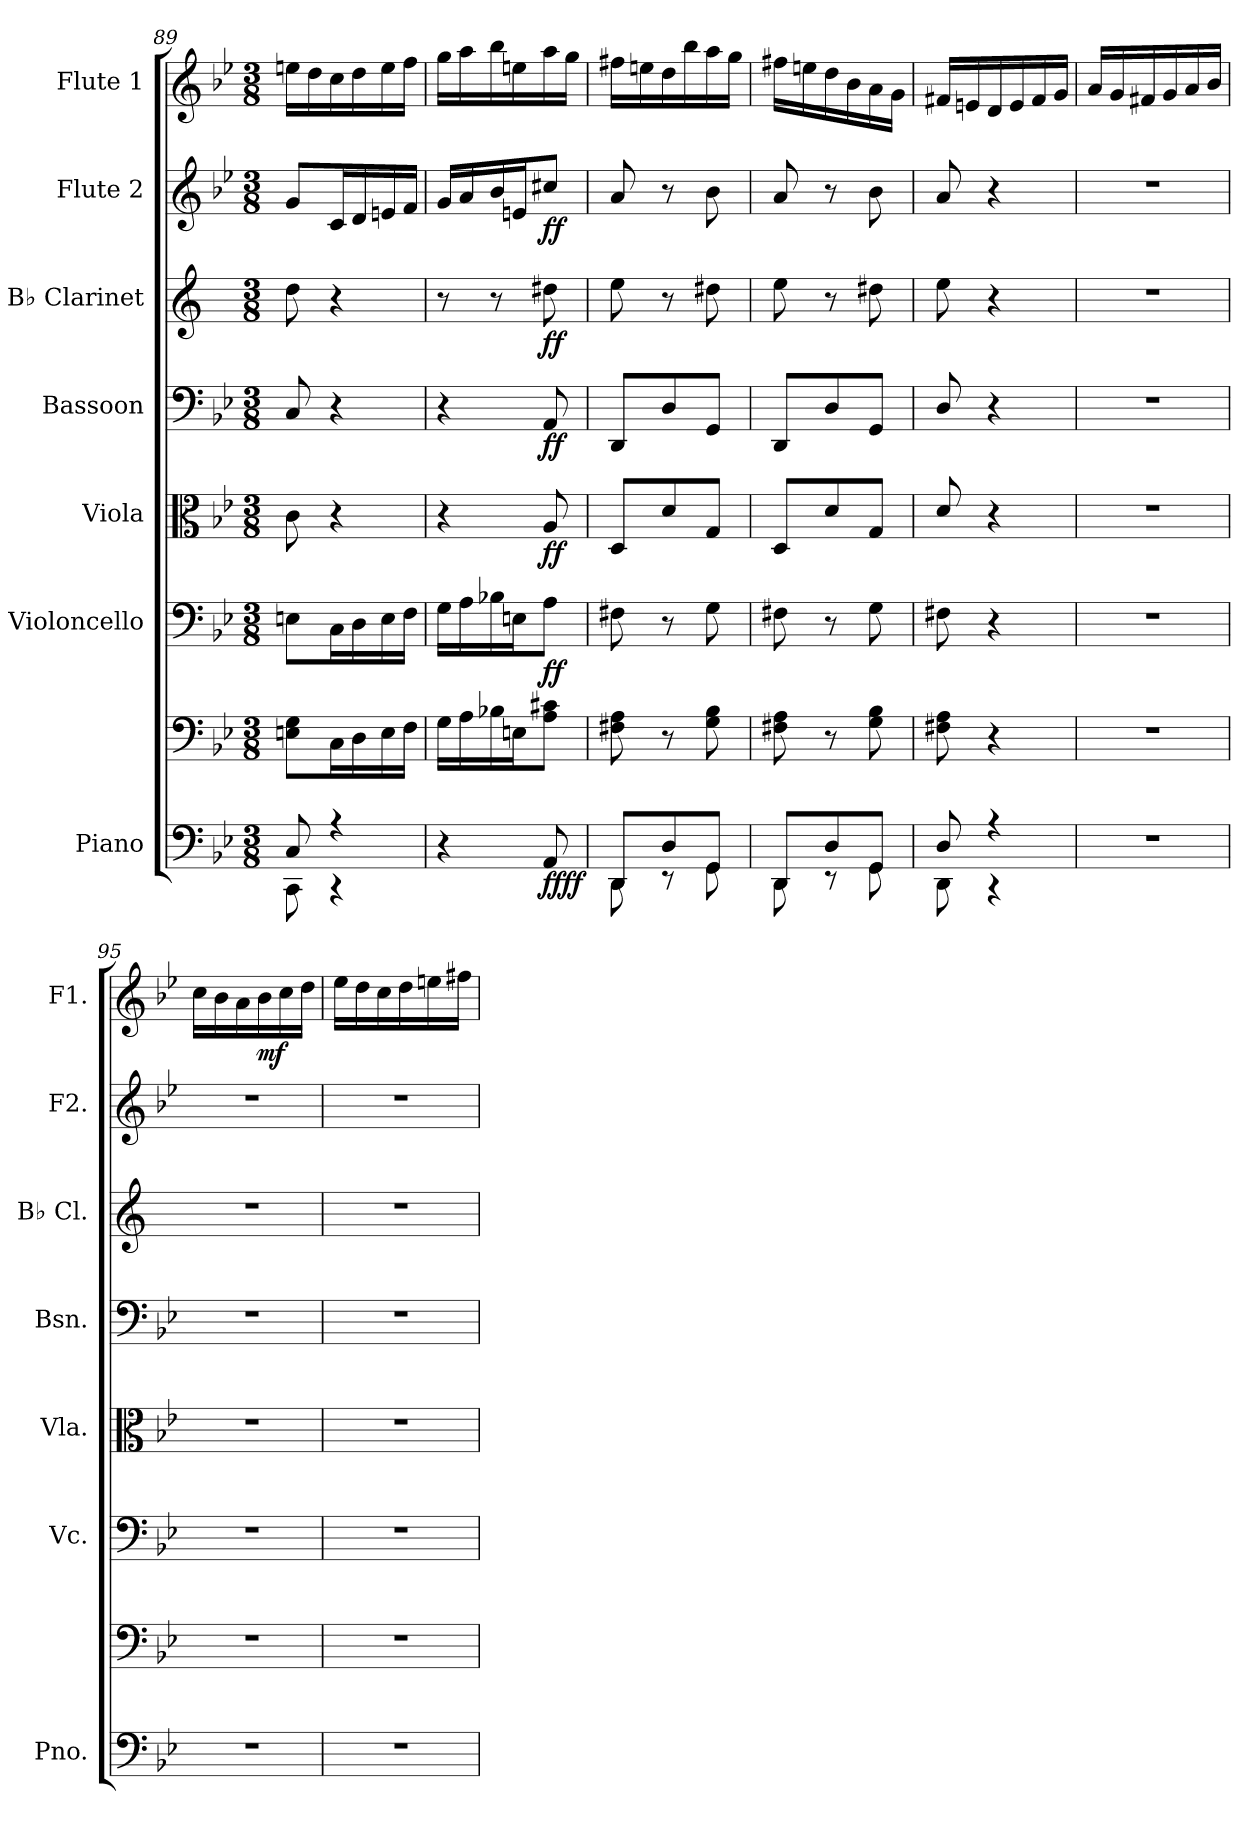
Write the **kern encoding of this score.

**kern	**kern	**dynam	**kern	**dynam	**kern	**dynam	**kern	**dynam	**kern	**dynam	**kern	**dynam	**kern	**dynam
*part7	*part7	*part7	*part6	*part6	*part5	*part5	*part4	*part4	*part3	*part3	*part2	*part2	*part1	*part1
*staff8	*staff7	*staff7/8	*staff6	*staff6	*staff5	*staff5	*staff4	*staff4	*staff3	*staff3	*staff2	*staff2	*staff1	*staff1
*I"Piano	*	*	*I"Violoncello	*	*I"Viola	*	*I"Bassoon	*	*I"B♭ Clarinet	*	*I"Flute 2	*	*I"Flute 1	*
*I'Pno.	*	*	*I'Vc.	*	*I'Vla.	*	*I'Bsn.	*	*I'B♭ Cl.	*	*I'F2.	*	*I'F1.	*
*clefF4	*clefF4	*	*clefF4	*	*clefC3	*	*clefF4	*	*clefG2	*	*clefG2	*	*clefG2	*
*	*	*	*	*	*	*	*	*	*ITrd1c2	*	*	*	*	*
*k[b-e-]	*k[b-e-]	*	*k[b-e-]	*	*k[b-e-]	*	*k[b-e-]	*	*k[b-e-]	*	*k[b-e-]	*	*k[b-e-]	*
*M3/8	*M3/8	*	*M3/8	*	*M3/8	*	*M3/8	*	*M3/8	*	*M3/8	*	*M3/8	*
=89	=89	=89	=89	=89	=89	=89	=89	=89	=89	=89	=89	=89	=89	=89
*^	*	*	*	*	*	*	*	*	*	*	*	*	*	*
8C/	8CC\	8En\ 8G\L	.	8En\L	.	8c\	.	8C/	.	8cc\	.	8g/L	.	16een\LL	.
.	.	.	.	.	.	.	.	.	.	.	.	.	.	16dd\	.
4r	4r	16C\L	.	16C\L	.	4r	.	4r	.	4r	.	16c/L	.	16cc\	.
.	.	16D\	.	16D\	.	.	.	.	.	.	.	16d/	.	16dd\	.
.	.	16E\	.	16E\	.	.	.	.	.	.	.	16en/	.	16ee\	.
.	.	16F\JJ	.	16F\JJ	.	.	.	.	.	.	.	16f/JJ	.	16ff\JJ	.
*v	*v	*	*	*	*	*	*	*	*	*	*	*	*	*	*
=90	=90	=90	=90	=90	=90	=90	=90	=90	=90	=90	=90	=90	=90	=90
4r	16G\LL	.	16G\LL	.	4r	.	4r	.	8r	.	16g/LL	.	16gg\LL	.
.	16A\	.	16A\	.	.	.	.	.	.	.	16a/	.	16aa\	.
.	16B-X\	.	16B-X\	.	.	.	.	.	8r	.	16b-/	.	16bb-\	.
.	16En\J	.	16En\J	.	.	.	.	.	.	.	16en/J	.	16een\	.
!	!	!LO:DY:b=2	!	!	!	!	!	!	!	!	!	!	!	!
!	!	!LO:DY:n=1:b	!	!LO:DY:b	!	!LO:DY:b	!	!LO:DY:b	!	!LO:DY:b	!	!LO:DY:b	!	!
8AA/	8A\ 8c#X\J	ff ff	8A\J	ff	8A/	ff	8AA/	ff	8cc#X\	ff	8cc#X/J	ff	16aa\	.
.	.	.	.	.	.	.	.	.	.	.	.	.	16gg\JJ	.
=91	=91	=91	=91	=91	=91	=91	=91	=91	=91	=91	=91	=91	=91	=91
*^	*	*	*	*	*	*	*	*	*	*	*	*	*	*
8DD/L	8DD\	8F#X\ 8A\	.	8F#X\	.	8D/L	.	8DD/L	.	8dd\	.	8a/	.	16ff#X\LL	.
.	.	.	.	.	.	.	.	.	.	.	.	.	.	16een\	.
8D/	8r	8r	.	8r	.	8d/	.	8D/	.	8r	.	8r	.	16dd\	.
.	.	.	.	.	.	.	.	.	.	.	.	.	.	16bb-\	.
8GG/J	8GG\	8G\ 8B-\	.	8G\	.	8G/J	.	8GG/J	.	8cc#X\	.	8b-\	.	16aa\	.
.	.	.	.	.	.	.	.	.	.	.	.	.	.	16gg\JJ	.
!!LO:PB:g=z
=92	=92	=92	=92	=92	=92	=92	=92	=92	=92	=92	=92	=92	=92	=92	=92
8DD/L	8DD\	8F#X\ 8A\	.	8F#X\	.	8D/L	.	8DD/L	.	8dd\	.	8a/	.	16ff#X\LL	.
.	.	.	.	.	.	.	.	.	.	.	.	.	.	16een\	.
8D/	8r	8r	.	8r	.	8d/	.	8D/	.	8r	.	8r	.	16dd\	.
.	.	.	.	.	.	.	.	.	.	.	.	.	.	16b-\	.
8GG/J	8GG\	8G\ 8B-\	.	8G\	.	8G/J	.	8GG/J	.	8cc#X\	.	8b-\	.	16a\	.
.	.	.	.	.	.	.	.	.	.	.	.	.	.	16g\JJ	.
=93	=93	=93	=93	=93	=93	=93	=93	=93	=93	=93	=93	=93	=93	=93	=93
8D/	8DD\	8F#X\ 8A\	.	8F#X\	.	8d/	.	8D/	.	8dd\	.	8a/	.	16f#X/LL	.
.	.	.	.	.	.	.	.	.	.	.	.	.	.	16en/	.
4r	4r	4r	.	4r	.	4r	.	4r	.	4r	.	4r	.	16d/	.
.	.	.	.	.	.	.	.	.	.	.	.	.	.	16e/	.
.	.	.	.	.	.	.	.	.	.	.	.	.	.	16f#/	.
.	.	.	.	.	.	.	.	.	.	.	.	.	.	16g/JJ	.
*v	*v	*	*	*	*	*	*	*	*	*	*	*	*	*	*
=94	=94	=94	=94	=94	=94	=94	=94	=94	=94	=94	=94	=94	=94	=94
4.r	4.r	.	4.r	.	4.r	.	4.r	.	4.r	.	4.r	.	16a/LL	.
.	.	.	.	.	.	.	.	.	.	.	.	.	16g/	.
.	.	.	.	.	.	.	.	.	.	.	.	.	16f#X/	.
.	.	.	.	.	.	.	.	.	.	.	.	.	16g/	.
.	.	.	.	.	.	.	.	.	.	.	.	.	16a/	.
.	.	.	.	.	.	.	.	.	.	.	.	.	16b-/JJ	.
=95	=95	=95	=95	=95	=95	=95	=95	=95	=95	=95	=95	=95	=95	=95
4.r	4.r	.	4.r	.	4.r	.	4.r	.	4.r	.	4.r	.	16cc\LL	.
.	.	.	.	.	.	.	.	.	.	.	.	.	16b-\	.
.	.	.	.	.	.	.	.	.	.	.	.	.	16a\	.
!	!	!	!	!	!	!	!	!	!	!	!	!	!	!LO:DY:b
.	.	.	.	.	.	.	.	.	.	.	.	.	16b-\	mf
.	.	.	.	.	.	.	.	.	.	.	.	.	16cc\	.
.	.	.	.	.	.	.	.	.	.	.	.	.	16dd\JJ	.
=96	=96	=96	=96	=96	=96	=96	=96	=96	=96	=96	=96	=96	=96	=96
4.r	4.r	.	4.r	.	4.r	.	4.r	.	4.r	.	4.r	.	16ee-\LL	.
.	.	.	.	.	.	.	.	.	.	.	.	.	16dd\	.
.	.	.	.	.	.	.	.	.	.	.	.	.	16cc\	.
.	.	.	.	.	.	.	.	.	.	.	.	.	16dd\	.
.	.	.	.	.	.	.	.	.	.	.	.	.	16een\	.
.	.	.	.	.	.	.	.	.	.	.	.	.	16ff#X\JJ	.
=	=	=	=	=	=	=	=	=	=	=	=	=	=	=
*-	*-	*-	*-	*-	*-	*-	*-	*-	*-	*-	*-	*-	*-	*-
